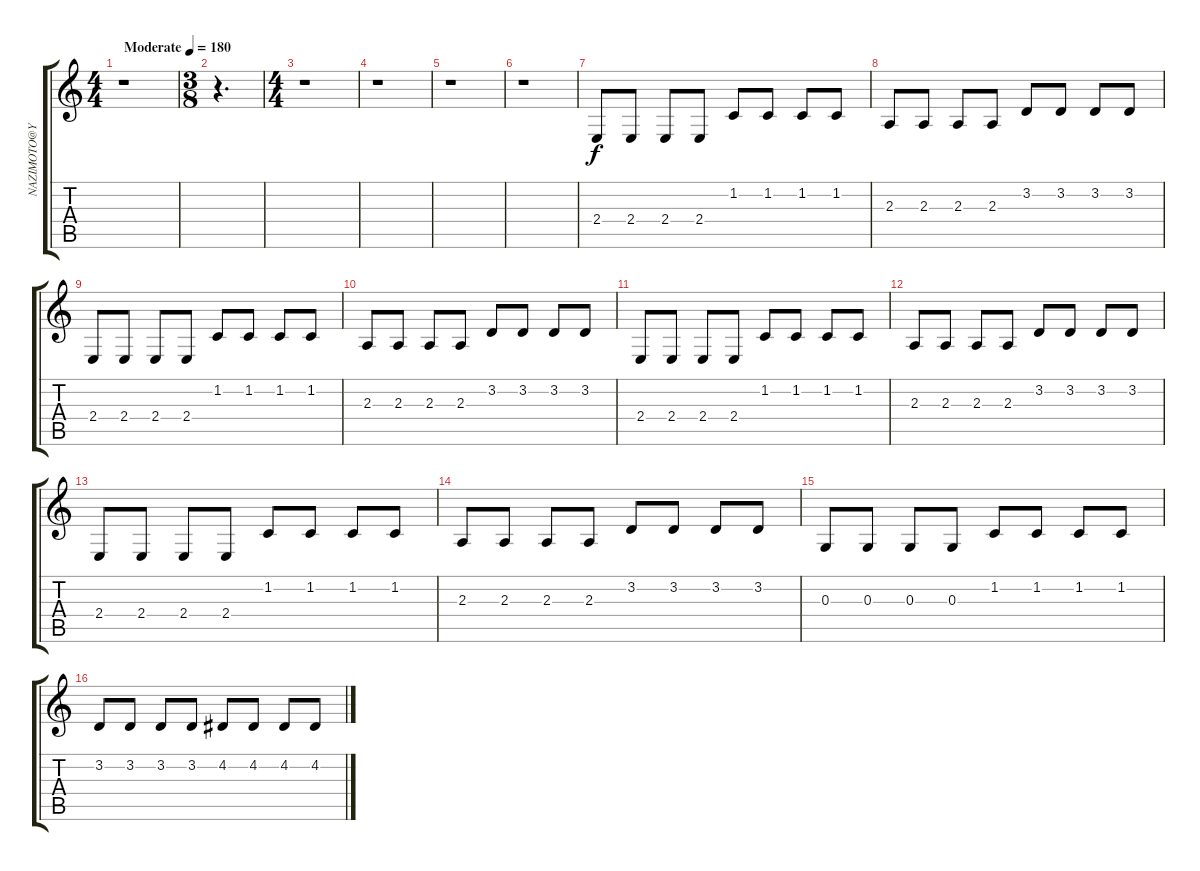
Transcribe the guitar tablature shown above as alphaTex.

\track ("" "NAZIMOTO@Y") {instrument lead6voice}
\staff {score tabs}
\tuning (E4 B3 G3 D3 A2 E2) {hide}
\ts (4 4)
\tempo (180 "Moderate")
\clef g2
\ks c
r.1{dy f instrument lead6voice} |
\ts (3 8)
r.4{d} |
\ts (4 4)
r.1 |
r.1 |
r.1 |
r.1 |
2.4.8 2.4.8 2.4.8 2.4.8 1.2.8 1.2.8 1.2.8 1.2.8 |
2.3.8 2.3.8 2.3.8 2.3.8 3.2.8 3.2.8 3.2.8 3.2.8 |
2.4.8 2.4.8 2.4.8 2.4.8 1.2.8 1.2.8 1.2.8 1.2.8 |
2.3.8 2.3.8 2.3.8 2.3.8 3.2.8 3.2.8 3.2.8 3.2.8 |
2.4.8 2.4.8 2.4.8 2.4.8 1.2.8 1.2.8 1.2.8 1.2.8 |
2.3.8 2.3.8 2.3.8 2.3.8 3.2.8 3.2.8 3.2.8 3.2.8 |
2.4.8 2.4.8 2.4.8 2.4.8 1.2.8 1.2.8 1.2.8 1.2.8 |
2.3.8 2.3.8 2.3.8 2.3.8 3.2.8 3.2.8 3.2.8 3.2.8 |
0.3.8 0.3.8 0.3.8 0.3.8 1.2.8 1.2.8 1.2.8 1.2.8 |
3.2.8 3.2.8 3.2.8 3.2.8 4.2.8 4.2.8 4.2.8 4.2.8
